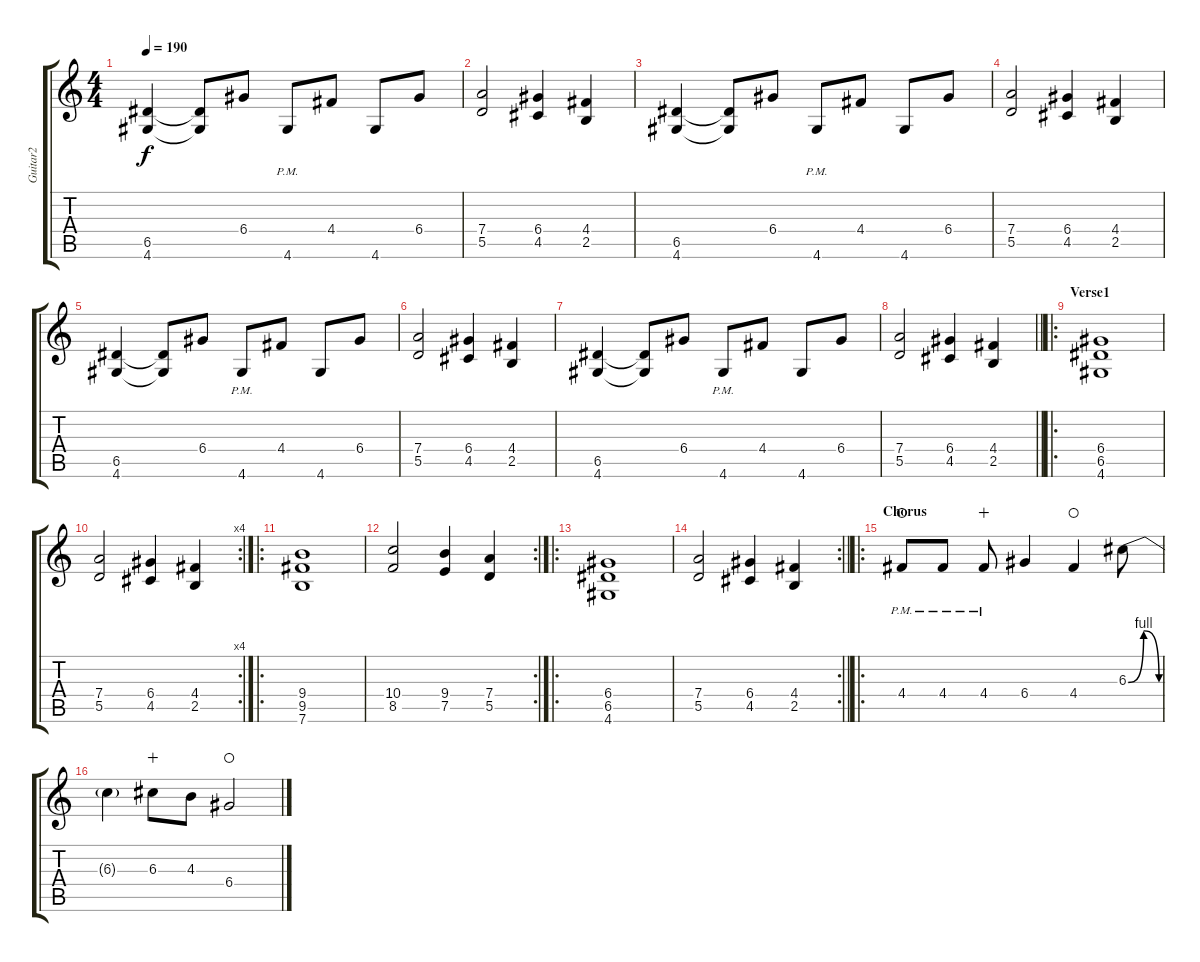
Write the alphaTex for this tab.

\track ("Guitar2" "Guitar2") {instrument distortionguitar}
\staff {score tabs}
\tuning (E4 B3 G3 D3 A2 E2) {hide}
\ts (4 4)
\tempo 190
\clef g2
\ks c
(6.5 4.6).4{dy f} (6.5{t} 4.6{t}).8 6.4.8 4.6{pm}.8 4.4.8 4.6.8 6.4.8 |
(7.4 5.5).2 (6.4 4.5).4 (4.4 2.5).4 |
(6.5 4.6).4 (6.5{t} 4.6{t}).8 6.4.8 4.6{pm}.8 4.4.8 4.6.8 6.4.8 |
(7.4 5.5).2 (6.4 4.5).4 (4.4 2.5).4 |
(6.5 4.6).4 (6.5{t} 4.6{t}).8 6.4.8 4.6{pm}.8 4.4.8 4.6.8 6.4.8 |
(7.4 5.5).2 (6.4 4.5).4 (4.4 2.5).4 |
(6.5 4.6).4 (6.5{t} 4.6{t}).8 6.4.8 4.6{pm}.8 4.4.8 4.6.8 6.4.8 |
\barLineRight lightlight
(7.4 5.5).2 (6.4 4.5).4 (4.4 2.5).4 |
\ro
\section ("" "Verse1")
(6.4 6.5 4.6).1 |
\rc 4
(7.4 5.5).2 (6.4 4.5).4 (4.4 2.5).4 |
\ro
(9.4 9.5 7.6).1 |
\rc 2
(10.4 8.5).2 (9.4 7.5).4 (7.4 5.5).4 |
\ro
(6.4 6.5 4.6).1 |
\rc 2
\barLineRight lightlight
(7.4 5.5).2 (6.4 4.5).4 (4.4 2.5).4 |
\ro
\section ("" "Chorus")
4.4{pm}.8{waho} 4.4{pm}.8 4.4{pm}.8{wahc} 6.4.4 4.4.4{waho} 6.3{be (bendrelease 0 0 15 4 15 4 60 0)}.8 |
6.3{t}.4 6.3.8{wahc} 4.3.8 6.4.2{waho}
